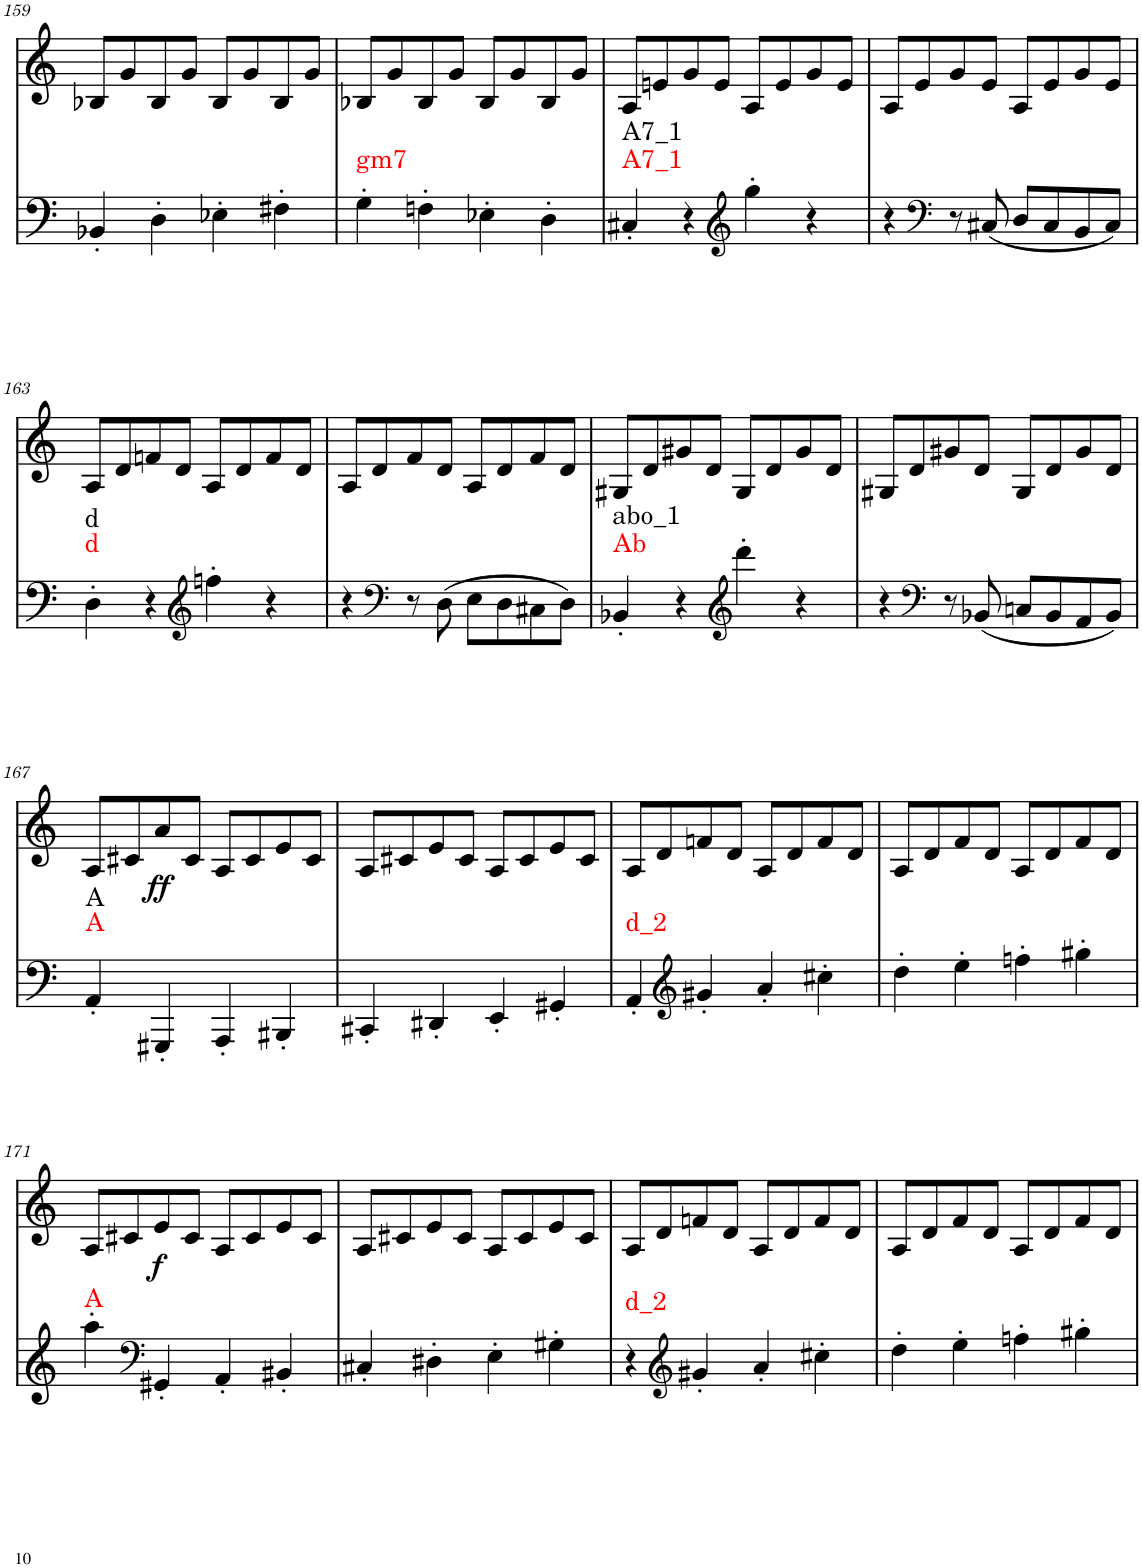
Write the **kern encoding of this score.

**kern	**harte	**kern	**text	**dynam
*part2	*part2	*part1	*part1	*part1
*staff2	*	*staff1	*staff1	*staff1
*I"piano	*	*I"piano	*	*
*I'Pno	*	*I'Pno	*	*
!!LO:PB:g=z
*clefF4	*	*clefG2	*	*
*k[]	*	*k[]	*	*
*M4/4	*	*M4/4	*	*
=159	=159	=159	=159	=159
4BB-X'/	.	8B-X/L	.	.
.	.	8g/	.	.
4D'\	.	8B-/	.	.
.	.	8g/J	.	.
4E-X'\	.	8B-/L	.	.
.	.	8g/	.	.
4F#X'\	.	8B-/	.	.
.	.	8g/J	.	.
=160	=160	=160	=160	=160
!	!LO:H:kt=gm7	!	!	!
4G'\	N	8B-X/L	.	.
.	.	8g/	.	.
4Fn'\	.	8B-/	.	.
.	.	8g/J	.	.
4E-X'\	.	8B-/L	.	.
.	.	8g/	.	.
4D'\	.	8B-/	.	.
.	.	8g/J	.	.
=161	=161	=161	=161	=161
!	!LO:H:n=1:kt=A7_1	!	!	!
!	!LO:H:n=2:kt=A7_1	!	!	!
4C#X'/	N N	8A/L	.	.
.	.	8en/	.	.
4r	.	8g/	.	.
.	.	8e/J	.	.
*clefG2	*	*	*	*
4gg'\	.	8A/L	.	.
.	.	8e/	.	.
4r	.	8g/	.	.
.	.	8e/J	.	.
=162	=162	=162	=162	=162
4r	.	8A/L	.	.
.	.	8e/	.	.
*clefF4	*	*	*	*
8r	.	8g/	.	.
(8C#X/	.	8e/J	.	.
8D/L	.	8A/L	.	.
8C#/	.	8e/	.	.
8BB/	.	8g/	.	.
8C#/J)	.	8e/J	.	.
!!LO:LB:g=z
=163	=163	=163	=163	=163
!	!LO:H:n=1:kt=d	!	!	!
!	!LO:H:n=2:kt=d	!	!	!
4D'\	N N	8A/L	.	.
.	.	8d/	.	.
4r	.	8fn/	.	.
.	.	8d/J	.	.
*clefG2	*	*	*	*
4ffn'\	.	8A/L	.	.
.	.	8d/	.	.
4r	.	8f/	.	.
.	.	8d/J	.	.
=164	=164	=164	=164	=164
4r	.	8A/L	.	.
.	.	8d/	.	.
*clefF4	*	*	*	*
8r	.	8f/	.	.
(8D\	.	8d/J	.	.
8E\L	.	8A/L	.	.
8D\	.	8d/	.	.
8C#X\	.	8f/	.	.
8D\J)	.	8d/J	.	.
=165	=165	=165	=165	=165
!	!LO:H:n=1:kt=Ab	!	!	!
!	!LO:H:n=2:kt=abo_1	!	!	!
4BB-X'/	N N	8G#X/L	.	.
.	.	8d/	.	.
4r	.	8g#X/	.	.
.	.	8d/J	.	.
*clefG2	*	*	*	*
4ddd'\	.	8G#/L	.	.
.	.	8d/	.	.
4r	.	8g#/	.	.
.	.	8d/J	.	.
=166	=166	=166	=166	=166
4r	.	8G#X/L	.	.
.	.	8d/	.	.
*clefF4	*	*	*	*
8r	.	8g#X/	.	.
(8BB-X/	.	8d/J	.	.
8Cn/L	.	8G#/L	.	.
8BB-/	.	8d/	.	.
8AA/	.	8g#/	.	.
8BB-/J)	.	8d/J	.	.
!!LO:LB:g=z
=167	=167	=167	=167	=167
!	!LO:H:n=1:kt=A	!	!LO:LY:b	!
!	!LO:H:n=2:kt=A	!	!	!
4AA'/	N N	8A/L	ff	.
.	.	8c#X/	.	.
!	!	!	!	!LO:DY:b
4GGG#X'/	.	8a/	.	ff
.	.	8c#/J	.	.
4AAA'/	.	8A/L	.	.
.	.	8c#/	.	.
4BBB#X'/	.	8e/	.	.
.	.	8c#/J	.	.
=168	=168	=168	=168	=168
4CC#X'/	.	8A/L	.	.
.	.	8c#X/	.	.
4DD#X'/	.	8e/	.	.
.	.	8c#/J	.	.
4EE'/	.	8A/L	.	.
.	.	8c#/	.	.
4GG#X'/	.	8e/	.	.
.	.	8c#/J	.	.
=169	=169	=169	=169	=169
!	!LO:H:kt=d_2	!	!	!
4AA'/	N	8A/L	.	.
.	.	8d/	.	.
*clefG2	*	*	*	*
4g#X'/	.	8fn/	.	.
.	.	8d/J	.	.
4a'/	.	8A/L	.	.
.	.	8d/	.	.
4cc#X'\	.	8f/	.	.
.	.	8d/J	.	.
=170	=170	=170	=170	=170
4dd'\	.	8A/L	.	.
.	.	8d/	.	.
4ee'\	.	8f/	.	.
.	.	8d/J	.	.
4ffn'\	.	8A/L	.	.
.	.	8d/	.	.
4gg#X'\	.	8f/	.	.
.	.	8d/J	.	.
!!LO:LB:g=z
=171	=171	=171	=171	=171
!	!LO:H:kt=A	!	!	!
4aa'\	N	8A/L	.	.
.	.	8c#X/	.	.
*clefF4	*	*	*	*
!	!	!	!LO:LY:b	!LO:DY:b
4GG#X'/	.	8e/	f	f
.	.	8c#/J	.	.
4AA'/	.	8A/L	.	.
.	.	8c#/	.	.
4BB#X'/	.	8e/	.	.
.	.	8c#/J	.	.
=172	=172	=172	=172	=172
4C#X'/	.	8A/L	.	.
.	.	8c#X/	.	.
4D#X'\	.	8e/	.	.
.	.	8c#/J	.	.
4E'\	.	8A/L	.	.
.	.	8c#/	.	.
4G#X'\	.	8e/	.	.
.	.	8c#/J	.	.
=173	=173	=173	=173	=173
!	!LO:H:kt=d_2	!	!	!
4r	N	8A/L	.	.
.	.	8d/	.	.
*clefG2	*	*	*	*
4g#X'/	.	8fn/	.	.
.	.	8d/J	.	.
4a'/	.	8A/L	.	.
.	.	8d/	.	.
4cc#X'\	.	8f/	.	.
.	.	8d/J	.	.
=174	=174	=174	=174	=174
4dd'\	.	8A/L	.	.
.	.	8d/	.	.
4ee'\	.	8f/	.	.
.	.	8d/J	.	.
4ffn'\	.	8A/L	.	.
.	.	8d/	.	.
4gg#X'\	.	8f/	.	.
.	.	8d/J	.	.
=	=	=	=	=
*-	*-	*-	*-	*-
